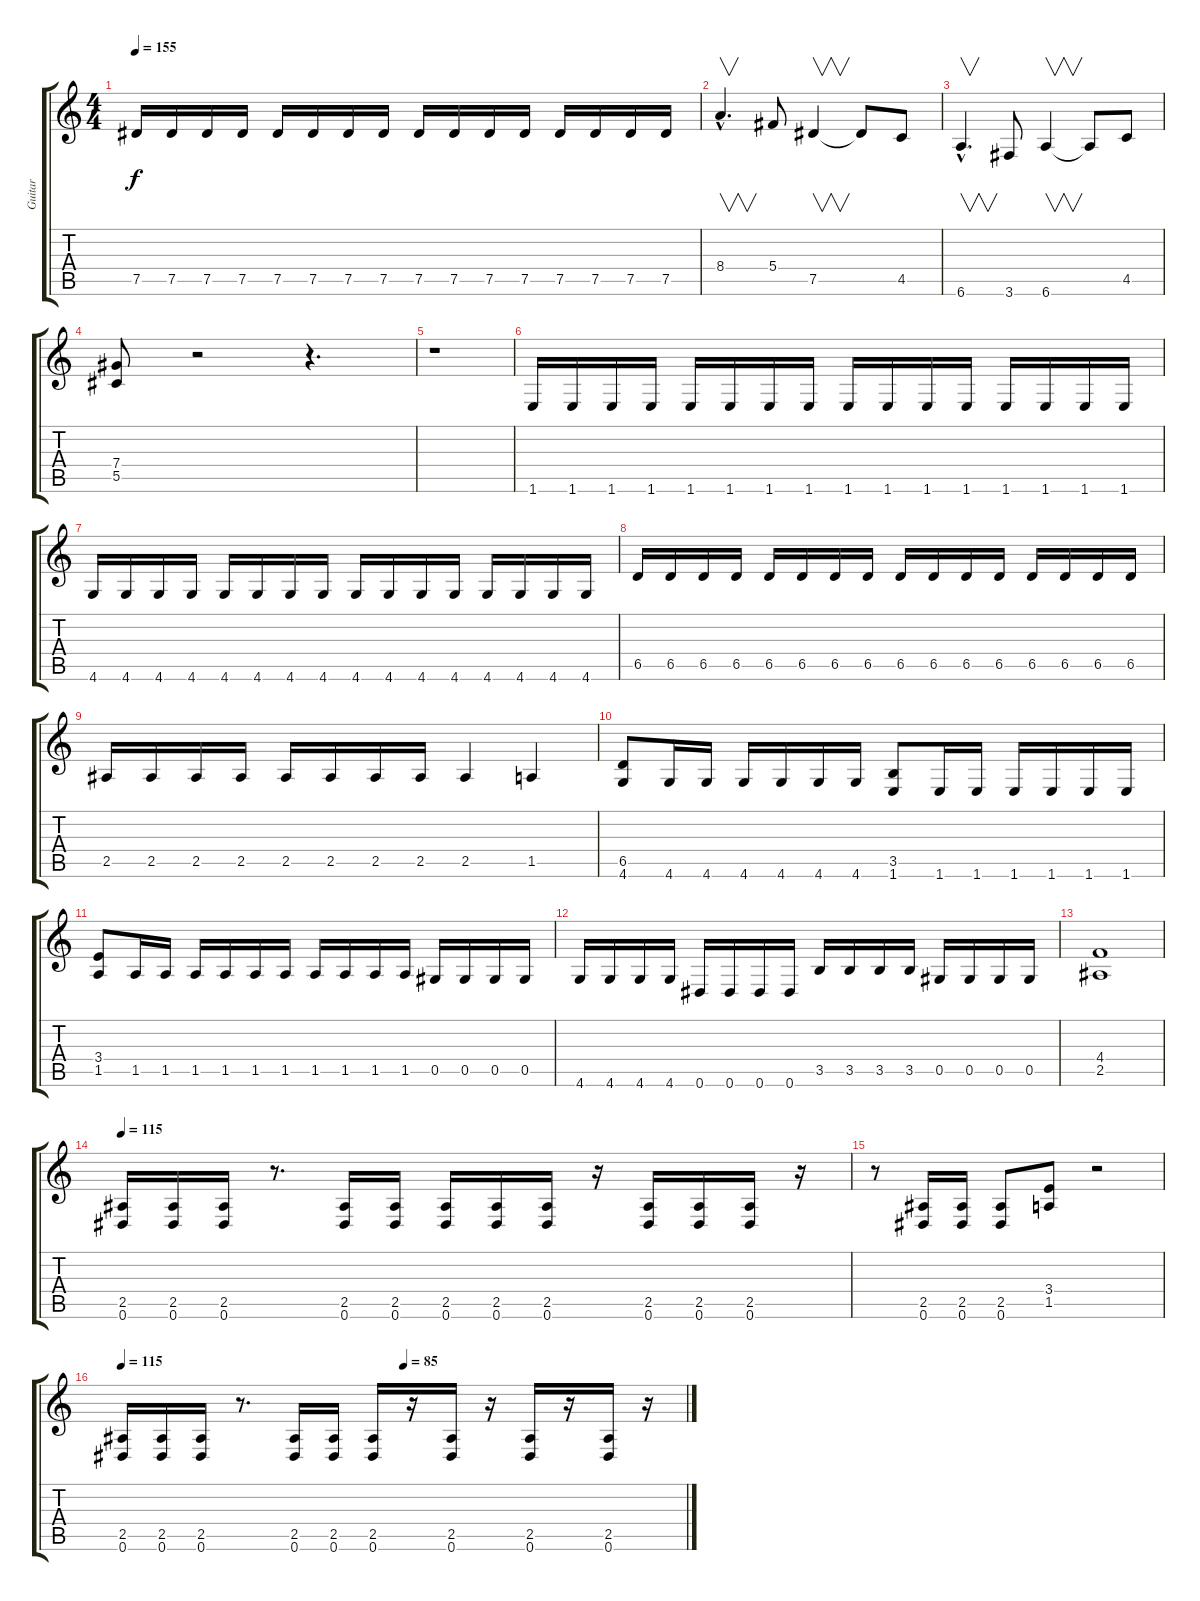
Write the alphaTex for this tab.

\track ("Guitar" "Guitar") {instrument distortionguitar}
\staff {score tabs}
\tuning (Eb4 Bb3 Gb3 Db3 Ab2 Eb2) {hide}
\ts (4 4)
\tempo 155
\clef g2
\ks c
7.5.16{dy f} 7.5.16 7.5.16 7.5.16 7.5.16 7.5.16 7.5.16 7.5.16 7.5.16 7.5.16 7.5.16 7.5.16 7.5.16 7.5.16 7.5.16 7.5.16 |
8.4{hac}.4{v d} 5.4.8 7.5.4{v} 7.5{t}.8 4.5.8 |
6.6{hac}.4{v d} 3.6.8 6.6.4{v} 6.6{t}.8 4.5.8 |
(7.4 5.5).8 r.2 r.4{d} |
r.1 |
1.6.16 1.6.16 1.6.16 1.6.16 1.6.16 1.6.16 1.6.16 1.6.16 1.6.16 1.6.16 1.6.16 1.6.16 1.6.16 1.6.16 1.6.16 1.6.16 |
4.6.16 4.6.16 4.6.16 4.6.16 4.6.16 4.6.16 4.6.16 4.6.16 4.6.16 4.6.16 4.6.16 4.6.16 4.6.16 4.6.16 4.6.16 4.6.16 |
6.5.16 6.5.16 6.5.16 6.5.16 6.5.16 6.5.16 6.5.16 6.5.16 6.5.16 6.5.16 6.5.16 6.5.16 6.5.16 6.5.16 6.5.16 6.5.16 |
2.5.16 2.5.16 2.5.16 2.5.16 2.5.16 2.5.16 2.5.16 2.5.16 2.5.4 1.5.4 |
(6.5 4.6).8 4.6.16 4.6.16 4.6.16 4.6.16 4.6.16 4.6.16 (3.5 1.6).8 1.6.16 1.6.16 1.6.16 1.6.16 1.6.16 1.6.16 |
(3.4 1.5).8 1.5.16 1.5.16 1.5.16 1.5.16 1.5.16 1.5.16 1.5.16 1.5.16 1.5.16 1.5.16 0.5.16 0.5.16 0.5.16 0.5.16 |
4.6.16 4.6.16 4.6.16 4.6.16 0.6.16 0.6.16 0.6.16 0.6.16 3.5.16 3.5.16 3.5.16 3.5.16 0.5.16 0.5.16 0.5.16 0.5.16 |
(4.4 2.5).1 |
\tempo 115
(2.5 0.6).16 (2.5 0.6).16 (2.5 0.6).16 r.8{d} (2.5 0.6).16 (2.5 0.6).16 (2.5 0.6).16 (2.5 0.6).16 (2.5 0.6).16 r.16 (2.5 0.6).16 (2.5 0.6).16 (2.5 0.6).16 r.16 |
r.8 (2.5 0.6).16 (2.5 0.6).16 (2.5 0.6).8 (3.4 1.5).8 r.2 |
\tempo 115
\tempo (85 0.5)
(2.5 0.6).16 (2.5 0.6).16 (2.5 0.6).16 r.8{d} (2.5 0.6).16 (2.5 0.6).16 (2.5 0.6).16 r.16 (2.5 0.6).16 r.16 (2.5 0.6).16 r.16 (2.5 0.6).16 r.16
